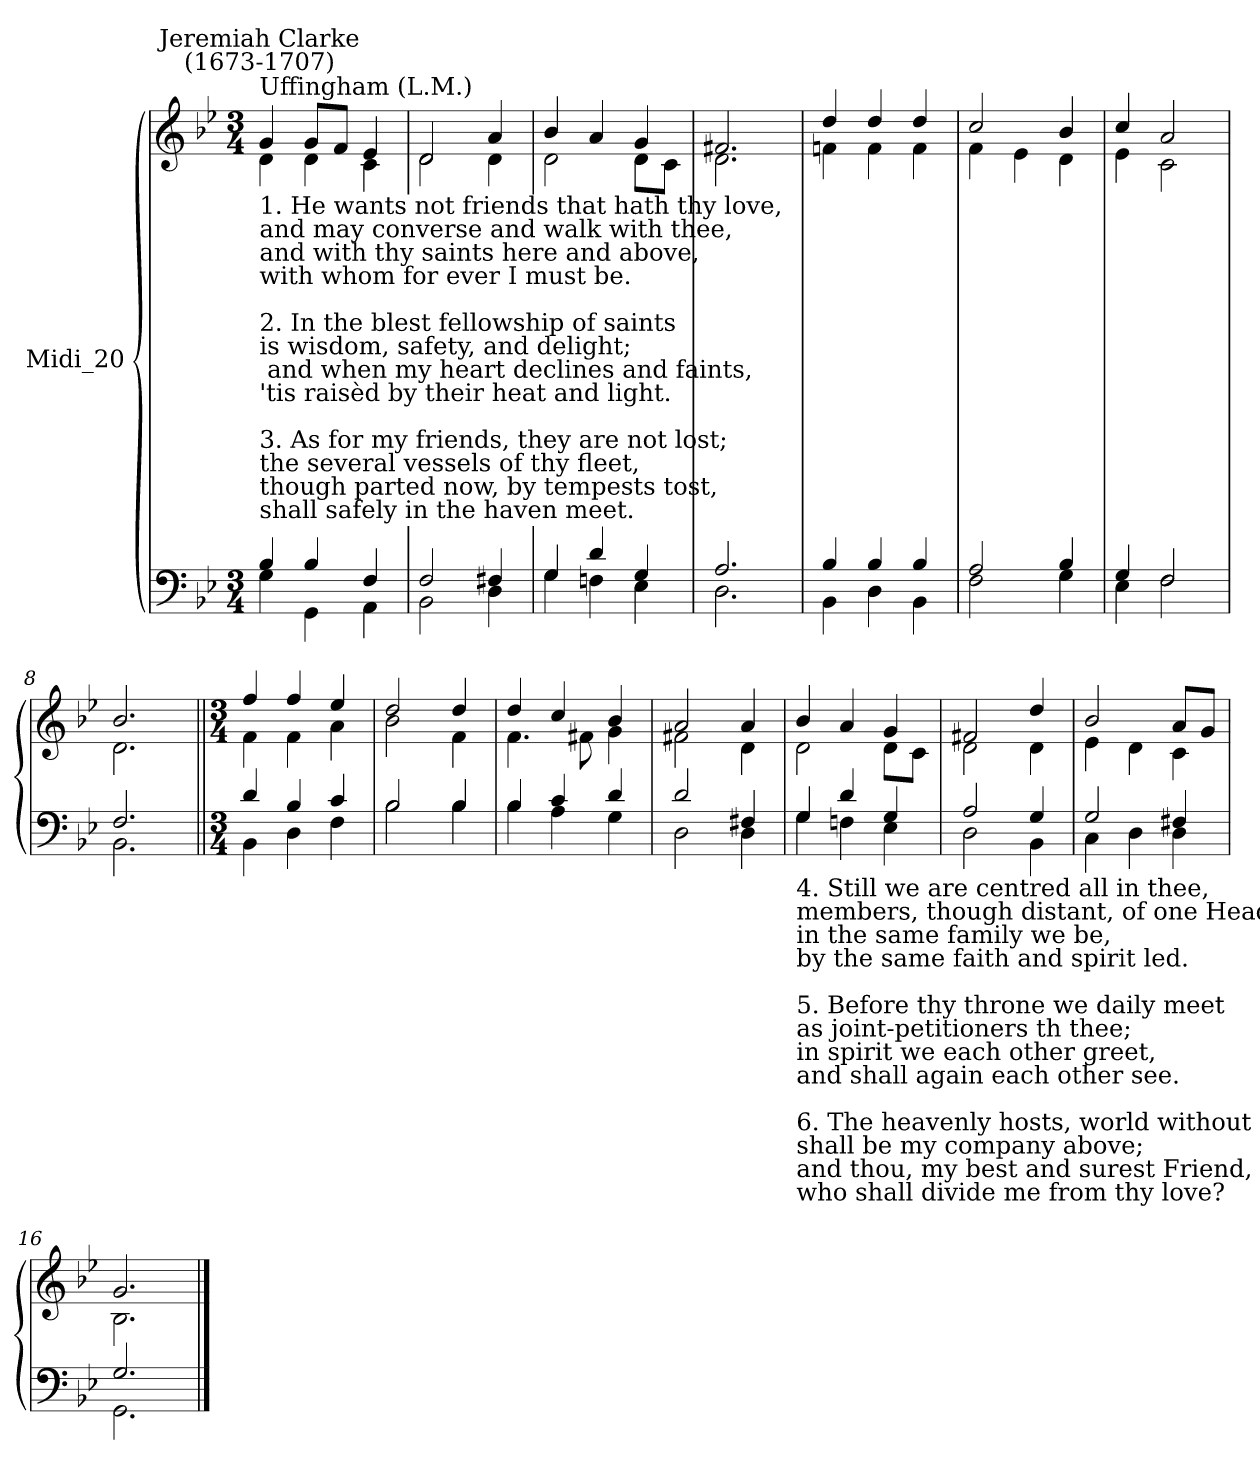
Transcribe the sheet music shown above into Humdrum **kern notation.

**kern	**kern
*part2	*part1
*staff2	*staff1
*I"Midi_20	*I"Midi_20
*clefF4	*clefG2
*k[b-e-]	*k[b-e-]
*B-:	*B-:
*M3/4	*M3/4
=1	=1
*^	*^
!	!	!LO:TX:a:t=Uffingham (L.M.)	!
!	!	!LO:TX:a:cj:t=Jeremiah Clarke\n(1673-1707)	!
!	!	!LO:TX:b:t=1. He wants not friends that hath thy love,\nand may converse and walk with thee,\nand with thy saints here and above,\nwith whom for ever I must be.\n\n2. In the blest fellowship of saints\nis wisdom, safety, and delight;\n and when my heart declines and faints,\n'tis raisèd by their heat and light.\n\n3. As for my  friends, they are not lost;\nthe several vessels of thy fleet,\nthough parted now, by tempests tost,\nshall safely in the haven meet.	!
4B-/	4G\	4g/	4d\
4B-/	4GG\	8g/L	4d\
.	.	8f/J	.
4F/	4AA\	4e-/	4c\
=2	=2	=2	=2
2F/	2BB-\	2d/	2d\
4F#X/	4D\	4a/	4d\
=3	=3	=3	=3
4G/	4G\	4b-/	2d\
4d/	4Fn\	4a/	.
4G/	4E-\	4g/	8d\L
.	.	.	8c\J
=4	=4	=4	=4
2.A/	2.D\	2.f#X/	2.d\
=5	=5	=5	=5
4B-/	4BB-\	4dd/	4fn\
4B-/	4D\	4dd/	4f\
4B-/	4BB-\	4dd/	4f\
=6	=6	=6	=6
2A/	2F\	2cc/	4f\
.	.	.	4e-\
4B-/	4G\	4b-/	4d\
=7	=7	=7	=7
4G/	4E-\	4cc/	4e-\
2F/	2F\	2a/	2c\
=8	=8	=8	=8
2.F/	2.BB-\	2.b-/	2.d\
!!LO:LB:g=z	!!
=9||	=9||	=9||	=9||
*M3/4	*	*M3/4	*
4d/	4BB-\	4ff/	4f\
4B-/	4D\	4ff/	4f\
4c/	4F\	4ee-/	4a\
=10	=10	=10	=10
2B-/	2B-\	2dd/	2b-\
4B-/	4B-\	4dd/	4f\
=11	=11	=11	=11
4B-/	4B-\	4dd/	4.f\
4c/	4A\	4cc/	.
.	.	.	8f#X\
4d/	4G\	4b-/	4g\
=12	=12	=12	=12
2d/	2D\	2a/	2f#X\
4F#X/	4D\	4a/	4d\
=13	=13	=13	=13
!LO:TX:b:t=4. Still we are centred all in thee,\nmembers, though distant, of one Head;\nin the same family we be,\nby the same faith and spirit led.\n\n5. Before thy throne we daily meet\nas joint-petitioners th thee;\nin spirit we each other greet,\nand shall again each other see.\n\n6. The heavenly hosts, world without end,\nshall be my company above;\nand thou, my best and surest Friend,\nwho shall divide me from thy love?	!	!	!
4G/	4G\	4b-/	2d\
4d/	4Fn\	4a/	.
4G/	4E-\	4g/	8d\L
.	.	.	8c\J
=14	=14	=14	=14
2A/	2D\	2f#X/	2d\
4G/	4BB-\	4dd/	4d\
=15	=15	=15	=15
2G/	4C\	2b-/	4e-\
.	4D\	.	4d\
4F#X/	4D\	8a/L	4c\
.	.	8g/J	.
=16	=16	=16	=16
2.G/	2.GG\	2.g/	2.B-\
*v	*v	*	*
*	*v	*v
==	==
*-	*-
